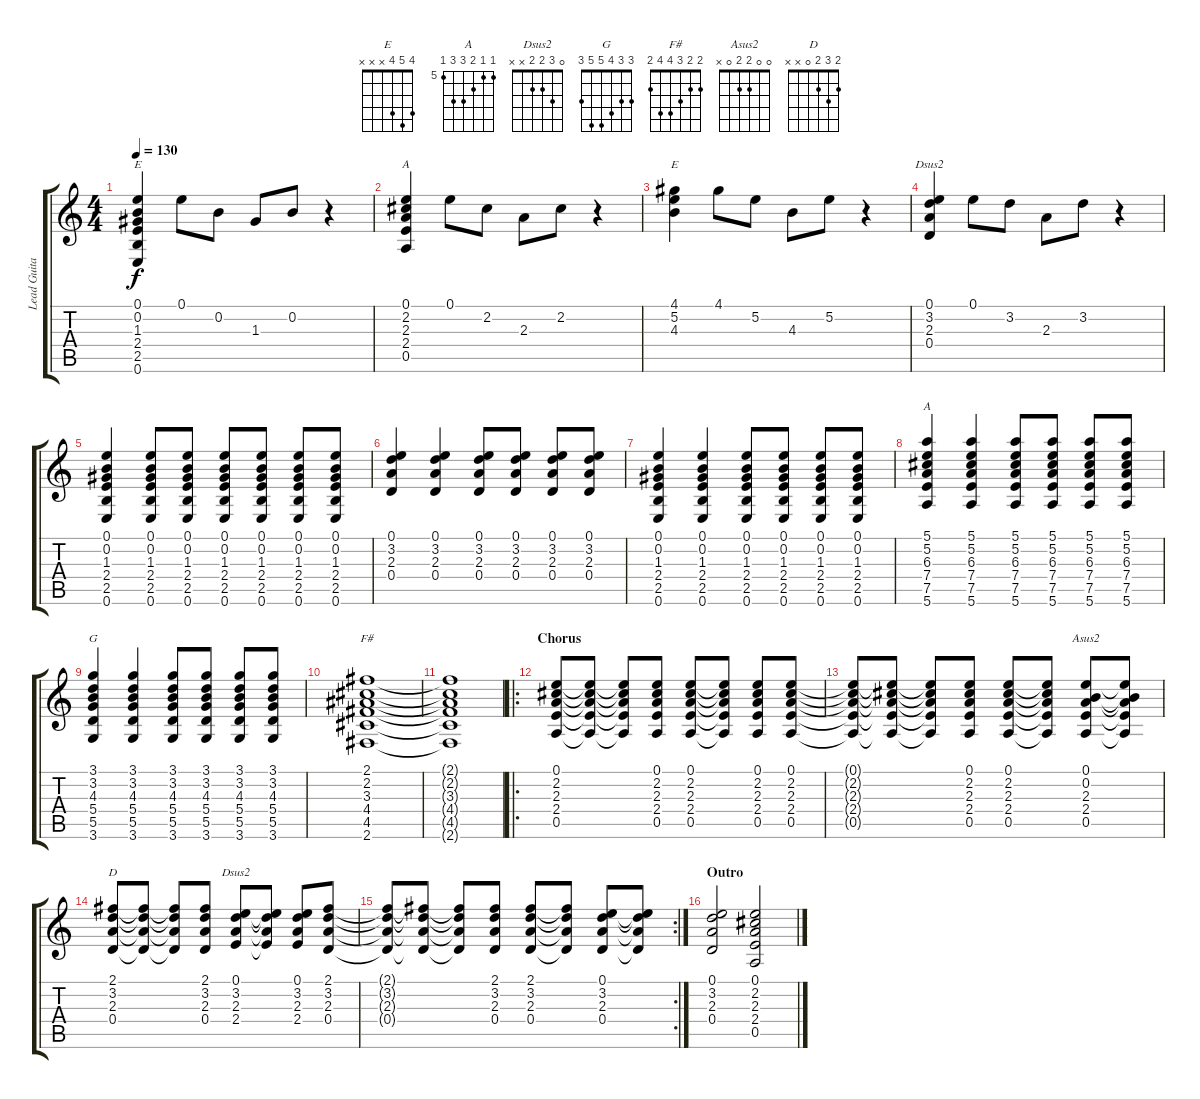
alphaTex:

\track ("Lead Guitar" "Lead Guita") {instrument electricguitarclean}
\staff {score tabs}
\tuning (E4 B3 G3 D3 A2 E2) {hide}
\chord ("E" 0 0 1 2 2 0)
\chord ("A" 0 2 2 2 0 x)
\chord ("E" 4 5 4 x x x)
\chord ("Dsus2" 0 3 2 0 x x)
\chord ("A" 5 5 6 7 7 5) {firstfret 5}
\chord ("G" 3 3 4 5 5 3)
\chord ("F#" 2 2 3 4 4 2)
\chord ("Asus2" 0 0 2 2 0 x)
\chord ("D" 2 3 2 0 x x)
\chord ("Dsus2" 0 3 2 2 x x)
\ts (4 4)
\tempo 130
\clef g2
\ks c
(0.1 0.2 1.3 2.4 2.5 0.6).4{ch "E" dy f} 0.1.8 0.2.8 1.3.8 0.2.8 r.4 |
(0.1 2.2 2.3 2.4 0.5).4{ch "A"} 0.1.8 2.2.8 2.3.8 2.2.8 r.4 |
(4.1 5.2 4.3).4{ch "E"} 4.1.8 5.2.8 4.3.8 5.2.8 r.4 |
(0.1 3.2 2.3 0.4).4{ch "Dsus2"} 0.1.8 3.2.8 2.3.8 3.2.8 r.4 |
(0.1 0.2 1.3 2.4 2.5 0.6).4 (0.1 0.2 1.3 2.4 2.5 0.6).8 (0.1 0.2 1.3 2.4 2.5 0.6).8 (0.1 0.2 1.3 2.4 2.5 0.6).8 (0.1 0.2 1.3 2.4 2.5 0.6).8 (0.1 0.2 1.3 2.4 2.5 0.6).8 (0.1 0.2 1.3 2.4 2.5 0.6).8 |
(0.1 3.2 2.3 0.4).4 (0.1 3.2 2.3 0.4).4 (0.1 3.2 2.3 0.4).8 (0.1 3.2 2.3 0.4).8 (0.1 3.2 2.3 0.4).8 (0.1 3.2 2.3 0.4).8 |
(0.1 0.2 1.3 2.4 2.5 0.6).4 (0.1 0.2 1.3 2.4 2.5 0.6).4 (0.1 0.2 1.3 2.4 2.5 0.6).8 (0.1 0.2 1.3 2.4 2.5 0.6).8 (0.1 0.2 1.3 2.4 2.5 0.6).8 (0.1 0.2 1.3 2.4 2.5 0.6).8 |
(5.1 5.2 6.3 7.4 7.5 5.6).4{ch "A"} (5.1 5.2 6.3 7.4 7.5 5.6).4 (5.1 5.2 6.3 7.4 7.5 5.6).8 (5.1 5.2 6.3 7.4 7.5 5.6).8 (5.1 5.2 6.3 7.4 7.5 5.6).8 (5.1 5.2 6.3 7.4 7.5 5.6).8 |
(3.1 3.2 4.3 5.4 5.5 3.6).4{ch "G"} (3.1 3.2 4.3 5.4 5.5 3.6).4 (3.1 3.2 4.3 5.4 5.5 3.6).8 (3.1 3.2 4.3 5.4 5.5 3.6).8 (3.1 3.2 4.3 5.4 5.5 3.6).8 (3.1 3.2 4.3 5.4 5.5 3.6).8 |
(2.1 2.2 3.3 4.4 4.5 2.6).1{ch "F#"} |
(2.1{t} 2.2{t} 3.3{t} 4.4{t} 4.5{t} 2.6{t}).1 |
\ro
\section ("" "Chorus")
(0.1 2.2 2.3 2.4 0.5).8 (0.1{t} 2.2{t} 2.3{t} 2.4{t} 0.5{t}).8 (0.1{t} 2.2{t} 2.3{t} 2.4{t} 0.5{t}).8 (0.1 2.2 2.3 2.4 0.5).8 (0.1 2.2 2.3 2.4 0.5).8 (0.1{t} 2.2{t} 2.3{t} 2.4{t} 0.5{t}).8 (0.1 2.2 2.3 2.4 0.5).8 (0.1 2.2 2.3 2.4 0.5).8 |
(0.1{t} 2.2{t} 2.3{t} 2.4{t} 0.5{t}).8 (0.1{t} 2.2{t} 2.3{t} 2.4{t} 0.5{t}).8 (0.1{t} 2.2{t} 2.3{t} 2.4{t} 0.5{t}).8 (0.1 2.2 2.3 2.4 0.5).8 (0.1 2.2 2.3 2.4 0.5).8 (0.1{t} 2.2{t} 2.3{t} 2.4{t} 0.5{t}).8 (0.1 0.2 2.3 2.4 0.5).8{ch "Asus2"} (0.1{t} 0.2{t} 2.3{t} 2.4{t} 0.5{t}).8 |
(2.1 3.2 2.3 0.4).8{ch "D"} (2.1{t} 3.2{t} 2.3{t} 0.4{t}).8 (2.1{t} 3.2{t} 2.3{t} 0.4{t}).8 (2.1 3.2 2.3 0.4).8 (0.1 3.2 2.3 2.4).8{ch "Dsus2"} (0.1{t} 3.2{t} 2.3{t} 2.4{t}).8 (0.1 3.2 2.3 2.4).8 (2.1 3.2 2.3 0.4).8 |
\rc 2
(2.1{t} 3.2{t} 2.3{t} 0.4{t}).8 (2.1{t} 3.2{t} 2.3{t} 0.4{t}).8 (2.1{t} 3.2{t} 2.3{t} 0.4{t}).8 (2.1 3.2 2.3 0.4).8 (2.1 3.2 2.3 0.4).8 (2.1{t} 3.2{t} 2.3{t} 0.4{t}).8 (0.1 3.2 2.3 0.4).8 (0.1{t} 3.2{t} 2.3{t} 0.4{t}).8 |
\section ("" "Outro")
(0.1 3.2 2.3 0.4).2 (0.1 2.2 2.3 2.4 0.5).2
